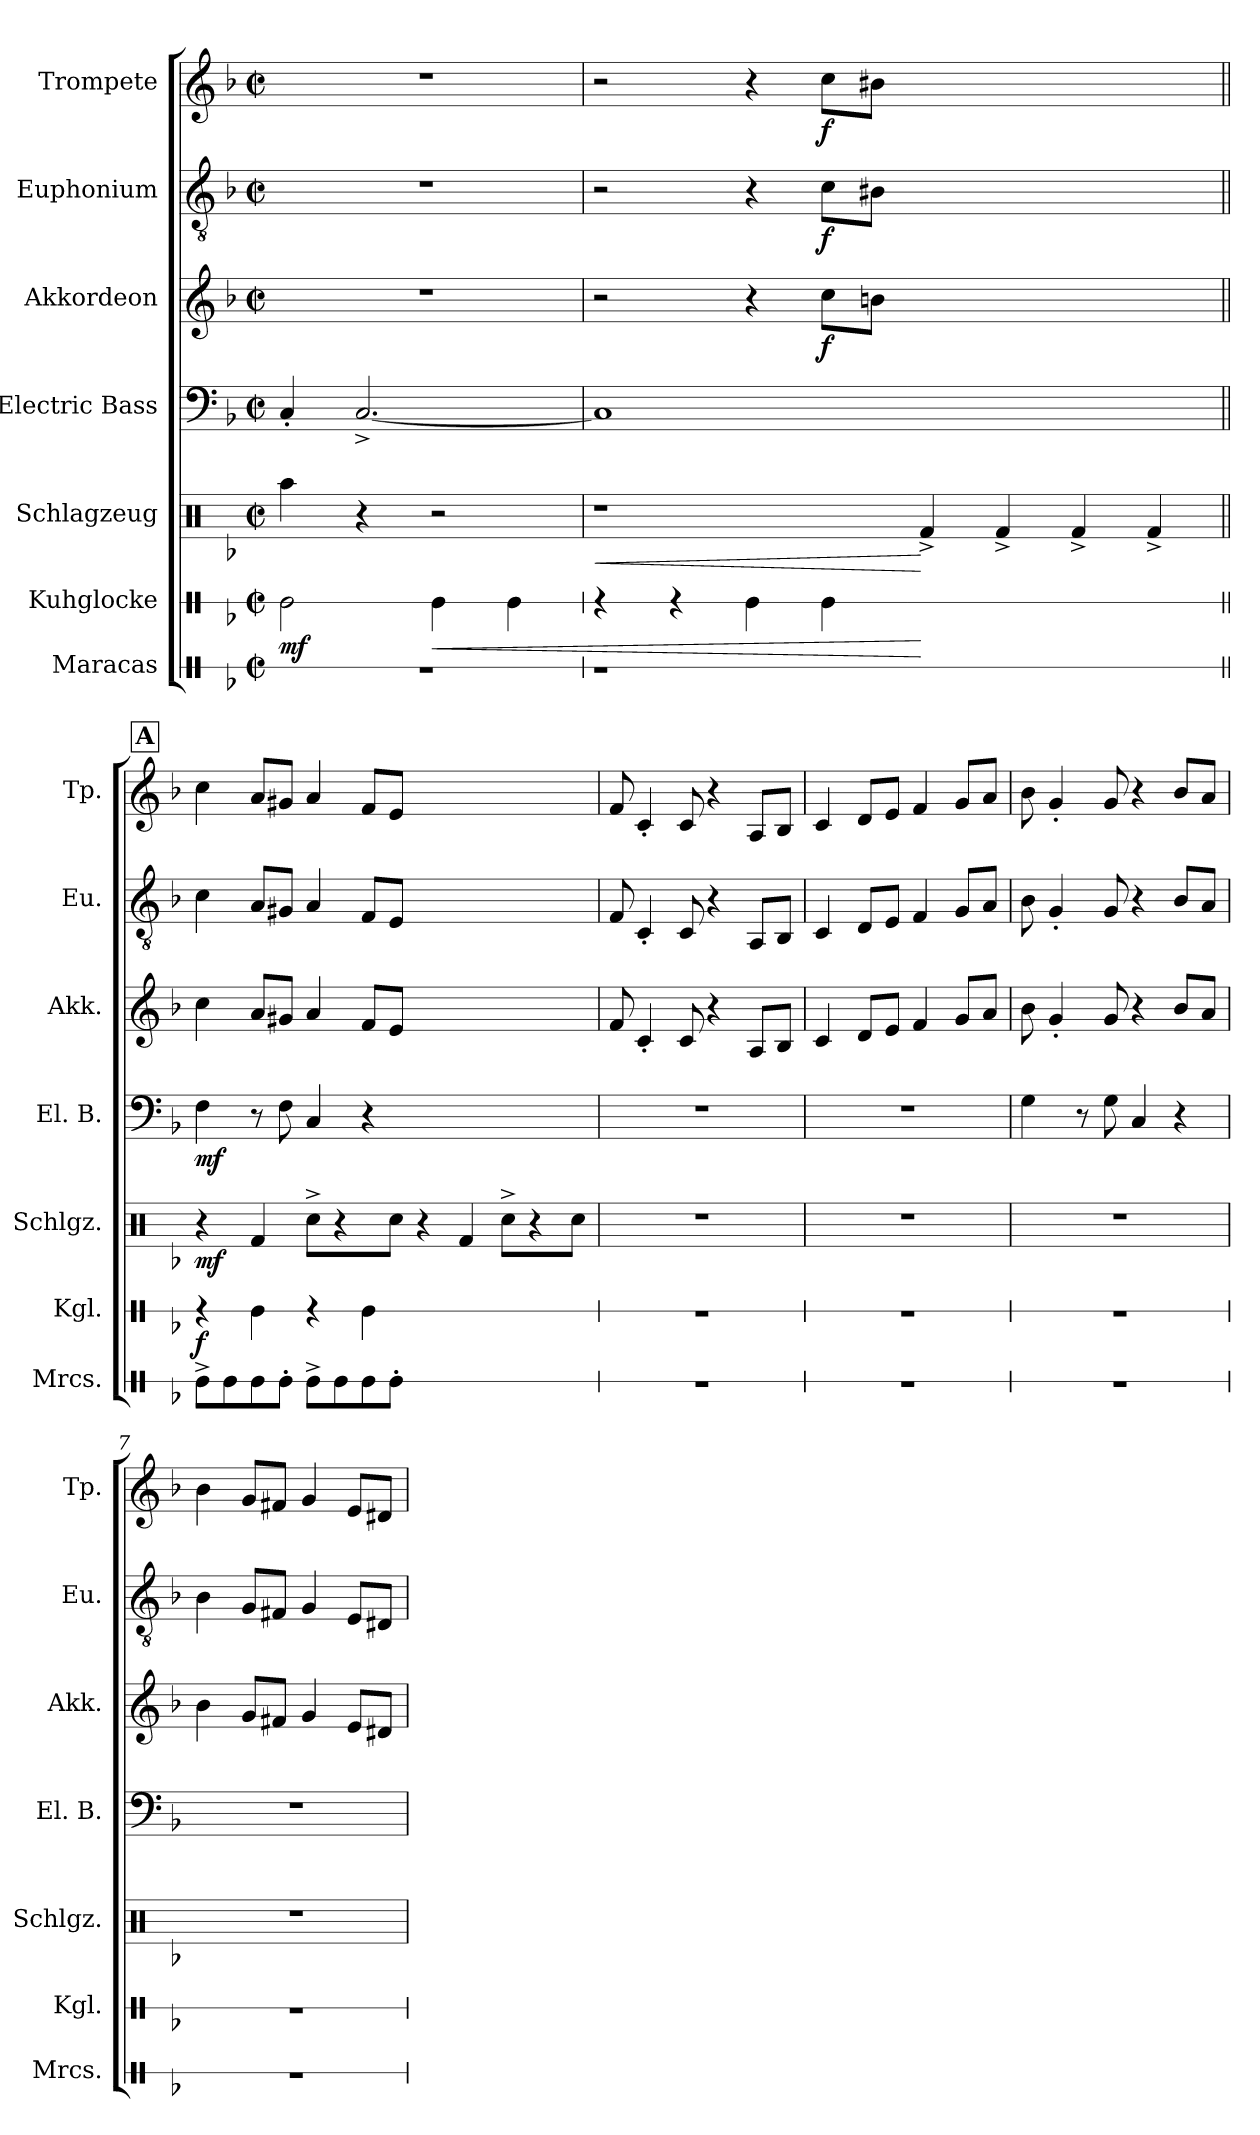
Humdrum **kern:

**kern	**kern	**dynam	**kern	**dynam	**kern	**dynam	**kern	**dynam	**kern	**dynam	**kern	**dynam
*part7	*part6	*part6	*part5	*part5	*part4	*part4	*part3	*part3	*part2	*part2	*part1	*part1
*staff7	*staff6	*staff6	*staff5	*staff5	*staff4	*staff4	*staff3	*staff3	*staff2	*staff2	*staff1	*staff1
*I"Maracas	*I"Kuhglocke	*	*I"Schlagzeug	*	*I"Electric Bass	*	*I"Akkordeon	*	*I"Euphonium	*	*I"Trompete	*
*I'Mrcs.	*I'Kgl.	*	*I'Schlgz.	*	*I'El. B.	*	*I'Akk.	*	*I'Eu.	*	*I'Tp.	*
*stria1	*stria1	*	*	*	*	*	*	*	*	*	*	*
*clefX	*clefX	*	*clefX	*	*clefF4	*	*clefG2	*	*clefGv2	*	*clefG2	*
*	*	*	*	*	*ITrd7c12	*	*	*	*ITrd1c2	*	*ITrd1c2	*
*k[b-]	*k[b-]	*	*k[b-]	*	*k[b-]	*	*k[b-]	*	*k[b-e-a-]	*	*k[b-e-a-]	*
*M2/2	*M2/2	*	*M2/2	*	*M2/2	*	*M2/2	*	*M2/2	*	*M2/2	*
*met(c|)	*met(c|)	*	*met(c|)	*	*met(c|)	*	*met(c|)	*	*met(c|)	*	*met(c|)	*
*MM170	*MM170	*	*MM170	*	*MM170	*	*MM170	*	*MM170	*	*MM170	*
=1	=1	=1	=1	=1	=1	=1	=1	=1	=1	=1	=1	=1
!	!	!LO:DY:b	!	!	!	!	!	!	!	!	!	!
1r	2Re	mf	4Raa	.	4CC'	.	1r	.	1r	.	1r	.
.	.	.	4r	.	[2.CC^	.	.	.	.	.	.	.
!	!	!LO:HP:b	!	!	!	!	!	!	!	!	!	!
.	4Re	<	2r	.	.	.	.	.	.	.	.	.
.	4Re	.	.	.	.	.	.	.	.	.	.	.
=2	=2	=2	=2	=2	=2	=2	=2	=2	=2	=2	=2	=2
!	!	!	!	!LO:HP:b	!	!	!	!	!	!	!	!
1r	4r	.	1r	<	1CC]	.	2r	.	2r	.	2r	.
.	4r	.	.	.	.	.	.	.	.	.	.	.
.	4Re	.	.	.	.	.	4r	.	4r	.	4r	.
!	!	!	!	!	!	!	!	!LO:DY:b	!	!LO:DY:b	!	!LO:DY:b
.	4Re	.	.	.	.	.	8ccL	f	8B-L	f	8b-L	f
.	.	.	.	.	.	.	8bnJ	.	8A#XJ	.	8a#XJ	.
1ryy	1ryy	[	4Rf^	[	1ryy	.	1ryy	.	1ryy	.	1ryy	.
.	.	.	4Rf^	.	.	.	.	.	.	.	.	.
.	.	.	4Rf^	.	.	.	.	.	.	.	.	.
.	.	.	4Rf^	.	.	.	.	.	.	.	.	.
!!LO:REH:place=s1:a:B:fs=14:t=A
=3||	=3||	=3||	=3||	=3||	=3||	=3||	=3||	=3||	=3||	=3||	=3||	=3||
!	!	!LO:DY:b	!	!LO:DY:b	!	!LO:DY:b	!	!	!	!	!	!
8Re^L	4r	f	4r	mf	4FF	mf	4cc	.	4B-	.	4b-	.
8Re	.	.	.	.	.	.	.	.	.	.	.	.
8Re	4Re	.	4Rf	.	8r	.	8aL	.	8GL	.	8gL	.
8Re'J	.	.	.	.	8FF	.	8g#XJ	.	8F#XJ	.	8f#XJ	.
8Re^L	4r	.	8Rcc^L	.	4CC	.	4a	.	4G	.	4g	.
8Re	.	.	4r	.	.	.	.	.	.	.	.	.
8Re	4Re	.	.	.	4r	.	8fL	.	8E-L	.	8e-L	.
8Re'J	.	.	8RccJ	.	.	.	8eJ	.	8DJ	.	8dJ	.
1ryy	1ryy	.	4r	.	1ryy	.	1ryy	.	1ryy	.	1ryy	.
.	.	.	4Rf	.	.	.	.	.	.	.	.	.
.	.	.	8Rcc^L	.	.	.	.	.	.	.	.	.
.	.	.	4r	.	.	.	.	.	.	.	.	.
.	.	.	8RccJ	.	.	.	.	.	.	.	.	.
=4	=4	=4	=4	=4	=4	=4	=4	=4	=4	=4	=4	=4
1r	1r	.	1r	.	1r	.	8f	.	8E-	.	8e-	.
.	.	.	.	.	.	.	4c'	.	4BB-'	.	4B-'	.
.	.	.	.	.	.	.	8c	.	8BB-	.	8B-	.
.	.	.	.	.	.	.	4r	.	4r	.	4r	.
.	.	.	.	.	.	.	8AL	.	8GGL	.	8GL	.
.	.	.	.	.	.	.	8B-J	.	8AA-J	.	8A-J	.
=5	=5	=5	=5	=5	=5	=5	=5	=5	=5	=5	=5	=5
1r	1r	.	1r	.	1r	.	4c	.	4BB-	.	4B-	.
.	.	.	.	.	.	.	8dL	.	8CL	.	8cL	.
.	.	.	.	.	.	.	8eJ	.	8DJ	.	8dJ	.
.	.	.	.	.	.	.	4f	.	4E-	.	4e-	.
.	.	.	.	.	.	.	8gL	.	8FL	.	8fL	.
.	.	.	.	.	.	.	8aJ	.	8GJ	.	8gJ	.
=6	=6	=6	=6	=6	=6	=6	=6	=6	=6	=6	=6	=6
1r	1r	.	1r	.	4GG	.	8b-	.	8A-	.	8a-	.
.	.	.	.	.	.	.	4g'	.	4F'	.	4f'	.
.	.	.	.	.	8r	.	.	.	.	.	.	.
.	.	.	.	.	8GG	.	8g	.	8F	.	8f	.
.	.	.	.	.	4CC	.	4r	.	4r	.	4r	.
.	.	.	.	.	4r	.	8b-L	.	8A-L	.	8a-L	.
.	.	.	.	.	.	.	8aJ	.	8GJ	.	8gJ	.
=7	=7	=7	=7	=7	=7	=7	=7	=7	=7	=7	=7	=7
1r	1r	.	1r	.	1r	.	4b-	.	4A-	.	4a-	.
.	.	.	.	.	.	.	8gL	.	8FL	.	8fL	.
.	.	.	.	.	.	.	8f#XJ	.	8EnJ	.	8enJ	.
.	.	.	.	.	.	.	4g	.	4F	.	4f	.
.	.	.	.	.	.	.	8eL	.	8DL	.	8dL	.
.	.	.	.	.	.	.	8d#XJ	.	8C#XJ	.	8c#XJ	.
=	=	=	=	=	=	=	=	=	=	=	=	=
*-	*-	*-	*-	*-	*-	*-	*-	*-	*-	*-	*-	*-
